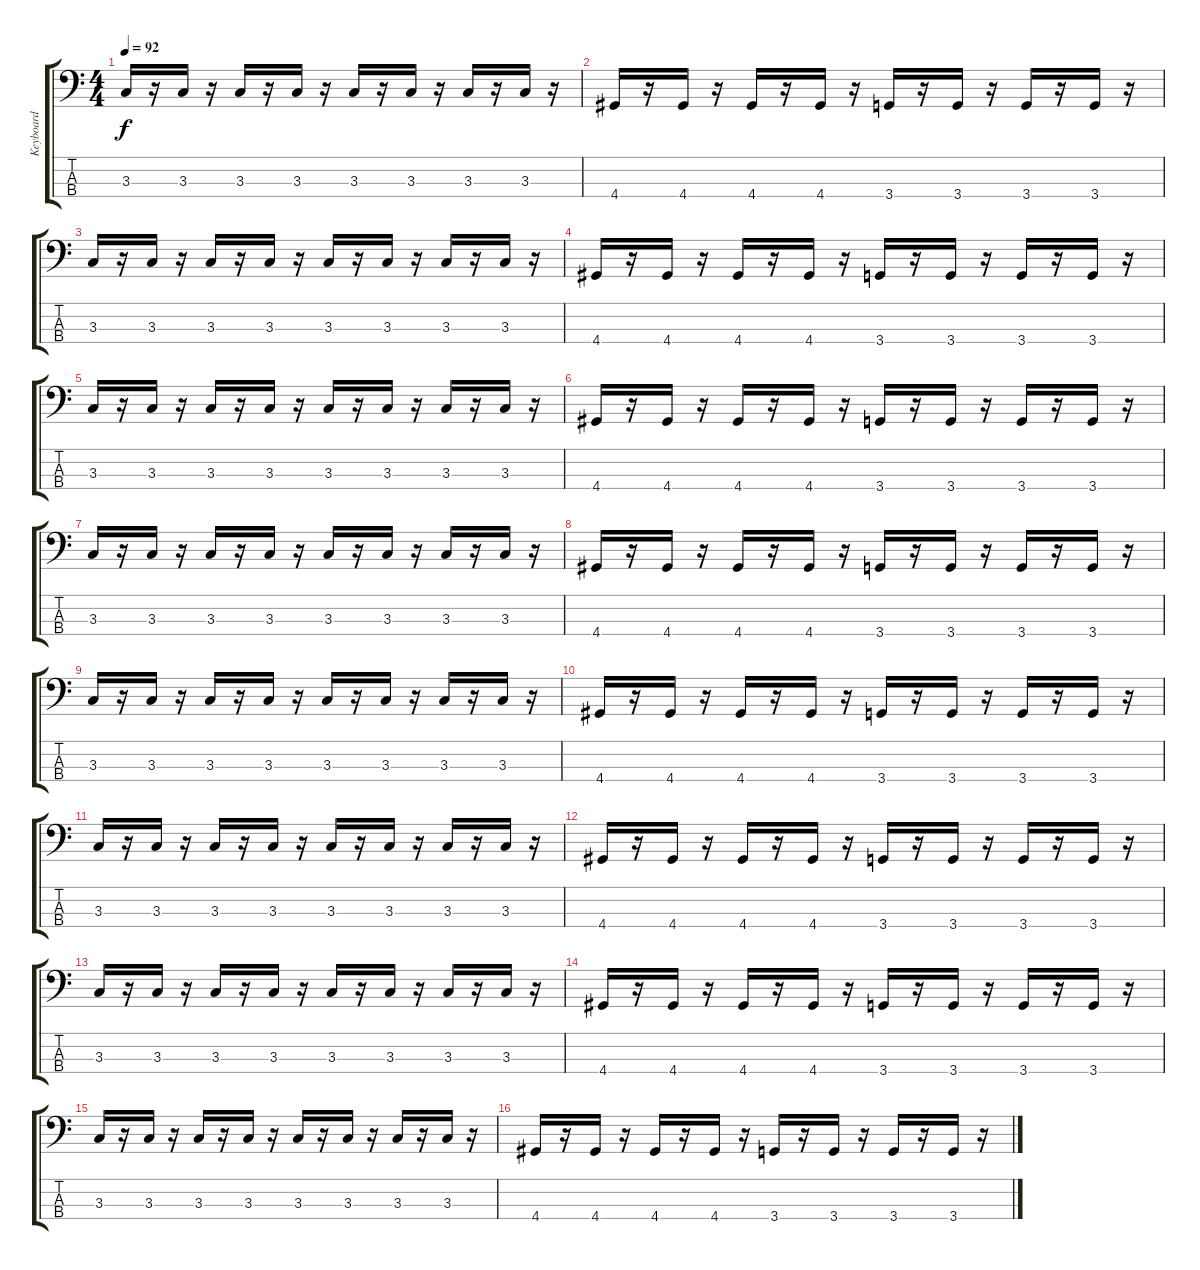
\track ("Keyboard" "Keyboard") {instrument acousticbass}
\staff {score tabs}
\tuning (G2 D2 A1 E1) {hide}
\ts (4 4)
\tempo 92
\clef f4
\ks c
3.3.16{dy f} r.16 3.3.16 r.16 3.3.16 r.16 3.3.16 r.16 3.3.16 r.16 3.3.16 r.16 3.3.16 r.16 3.3.16 r.16 |
4.4.16 r.16 4.4.16 r.16 4.4.16 r.16 4.4.16 r.16 3.4.16 r.16 3.4.16 r.16 3.4.16 r.16 3.4.16 r.16 |
3.3.16 r.16 3.3.16 r.16 3.3.16 r.16 3.3.16 r.16 3.3.16 r.16 3.3.16 r.16 3.3.16 r.16 3.3.16 r.16 |
4.4.16 r.16 4.4.16 r.16 4.4.16 r.16 4.4.16 r.16 3.4.16 r.16 3.4.16 r.16 3.4.16 r.16 3.4.16 r.16 |
3.3.16 r.16 3.3.16 r.16 3.3.16 r.16 3.3.16 r.16 3.3.16 r.16 3.3.16 r.16 3.3.16 r.16 3.3.16 r.16 |
4.4.16 r.16 4.4.16 r.16 4.4.16 r.16 4.4.16 r.16 3.4.16 r.16 3.4.16 r.16 3.4.16 r.16 3.4.16 r.16 |
3.3.16 r.16 3.3.16 r.16 3.3.16 r.16 3.3.16 r.16 3.3.16 r.16 3.3.16 r.16 3.3.16 r.16 3.3.16 r.16 |
4.4.16 r.16 4.4.16 r.16 4.4.16 r.16 4.4.16 r.16 3.4.16 r.16 3.4.16 r.16 3.4.16 r.16 3.4.16 r.16 |
3.3.16 r.16 3.3.16 r.16 3.3.16 r.16 3.3.16 r.16 3.3.16 r.16 3.3.16 r.16 3.3.16 r.16 3.3.16 r.16 |
4.4.16 r.16 4.4.16 r.16 4.4.16 r.16 4.4.16 r.16 3.4.16 r.16 3.4.16 r.16 3.4.16 r.16 3.4.16 r.16 |
3.3.16 r.16 3.3.16 r.16 3.3.16 r.16 3.3.16 r.16 3.3.16 r.16 3.3.16 r.16 3.3.16 r.16 3.3.16 r.16 |
4.4.16 r.16 4.4.16 r.16 4.4.16 r.16 4.4.16 r.16 3.4.16 r.16 3.4.16 r.16 3.4.16 r.16 3.4.16 r.16 |
3.3.16 r.16 3.3.16 r.16 3.3.16 r.16 3.3.16 r.16 3.3.16 r.16 3.3.16 r.16 3.3.16 r.16 3.3.16 r.16 |
4.4.16 r.16 4.4.16 r.16 4.4.16 r.16 4.4.16 r.16 3.4.16 r.16 3.4.16 r.16 3.4.16 r.16 3.4.16 r.16 |
3.3.16 r.16 3.3.16 r.16 3.3.16 r.16 3.3.16 r.16 3.3.16 r.16 3.3.16 r.16 3.3.16 r.16 3.3.16 r.16 |
4.4.16 r.16 4.4.16 r.16 4.4.16 r.16 4.4.16 r.16 3.4.16 r.16 3.4.16 r.16 3.4.16 r.16 3.4.16 r.16
